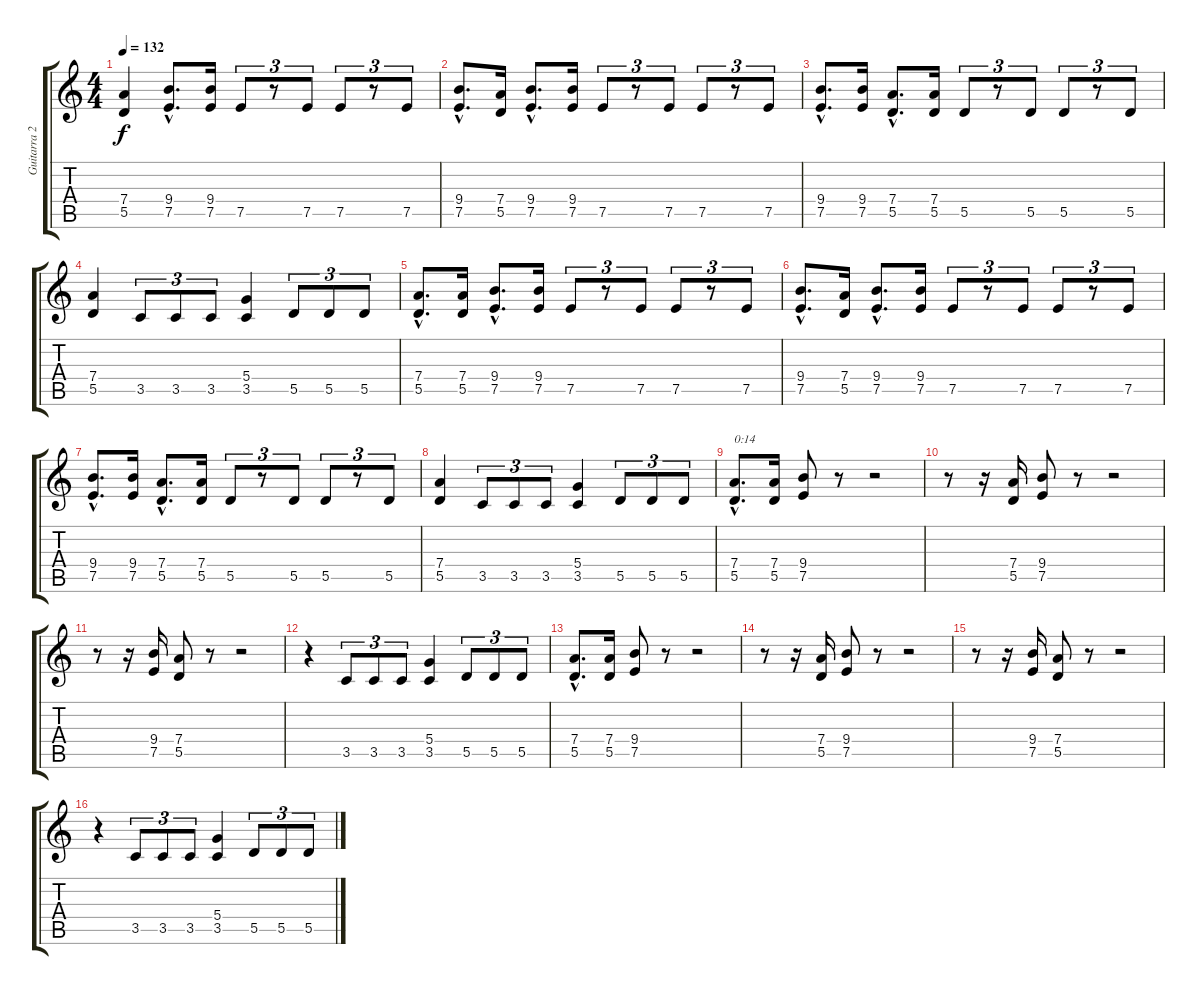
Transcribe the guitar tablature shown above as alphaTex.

\track ("Guitarra 2" "Guitarra 2") {instrument distortionguitar}
\staff {score tabs}
\tuning (E4 B3 G3 D3 A2 E2) {hide}
\ts (4 4)
\tempo 132
\clef g2
\ks c
(7.4 5.5).4{dy f instrument distortionguitar} (9.4{hac} 7.5{hac}).8{d} (9.4 7.5).16 7.5.8{tu (3 2)} r.8{tu (3 2)} 7.5.8{tu (3 2)} 7.5.8{tu (3 2)} r.8{tu (3 2)} 7.5.8{tu (3 2)} |
(9.4{hac} 7.5{hac}).8{d} (7.4 5.5).16 (9.4{hac} 7.5{hac}).8{d} (9.4 7.5).16 7.5.8{tu (3 2)} r.8{tu (3 2)} 7.5.8{tu (3 2)} 7.5.8{tu (3 2)} r.8{tu (3 2)} 7.5.8{tu (3 2)} |
(9.4{hac} 7.5{hac}).8{d} (9.4 7.5).16 (7.4{hac} 5.5{hac}).8{d} (7.4 5.5).16 5.5.8{tu (3 2)} r.8{tu (3 2)} 5.5.8{tu (3 2)} 5.5.8{tu (3 2)} r.8{tu (3 2)} 5.5.8{tu (3 2)} |
(7.4 5.5).4 3.5.8{tu (3 2)} 3.5.8{tu (3 2)} 3.5.8{tu (3 2)} (5.4 3.5).4 5.5.8{tu (3 2)} 5.5.8{tu (3 2)} 5.5.8{tu (3 2)} |
(7.4{hac} 5.5{hac}).8{d} (7.4 5.5).16 (9.4{hac} 7.5{hac}).8{d} (9.4 7.5).16 7.5.8{tu (3 2)} r.8{tu (3 2)} 7.5.8{tu (3 2)} 7.5.8{tu (3 2)} r.8{tu (3 2)} 7.5.8{tu (3 2)} |
(9.4{hac} 7.5{hac}).8{d} (7.4 5.5).16 (9.4{hac} 7.5{hac}).8{d} (9.4 7.5).16 7.5.8{tu (3 2)} r.8{tu (3 2)} 7.5.8{tu (3 2)} 7.5.8{tu (3 2)} r.8{tu (3 2)} 7.5.8{tu (3 2)} |
(9.4{hac} 7.5{hac}).8{d} (9.4 7.5).16 (7.4{hac} 5.5{hac}).8{d} (7.4 5.5).16 5.5.8{tu (3 2)} r.8{tu (3 2)} 5.5.8{tu (3 2)} 5.5.8{tu (3 2)} r.8{tu (3 2)} 5.5.8{tu (3 2)} |
(7.4 5.5).4 3.5.8{tu (3 2)} 3.5.8{tu (3 2)} 3.5.8{tu (3 2)} (5.4 3.5).4 5.5.8{tu (3 2)} 5.5.8{tu (3 2)} 5.5.8{tu (3 2)} |
(7.4{hac} 5.5{hac}).8{d txt "0:14"} (7.4 5.5).16 (9.4 7.5).8 r.8 r.2 |
r.8 r.16 (7.4 5.5).16 (9.4 7.5).8 r.8 r.2 |
r.8 r.16 (9.4 7.5).16 (7.4 5.5).8 r.8 r.2 |
r.4 3.5.8{tu (3 2)} 3.5.8{tu (3 2)} 3.5.8{tu (3 2)} (5.4 3.5).4 5.5.8{tu (3 2)} 5.5.8{tu (3 2)} 5.5.8{tu (3 2)} |
(7.4{hac} 5.5{hac}).8{d} (7.4 5.5).16 (9.4 7.5).8 r.8 r.2 |
r.8 r.16 (7.4 5.5).16 (9.4 7.5).8 r.8 r.2 |
r.8 r.16 (9.4 7.5).16 (7.4 5.5).8 r.8 r.2 |
r.4 3.5.8{tu (3 2)} 3.5.8{tu (3 2)} 3.5.8{tu (3 2)} (5.4 3.5).4 5.5.8{tu (3 2)} 5.5.8{tu (3 2)} 5.5.8{tu (3 2)}
